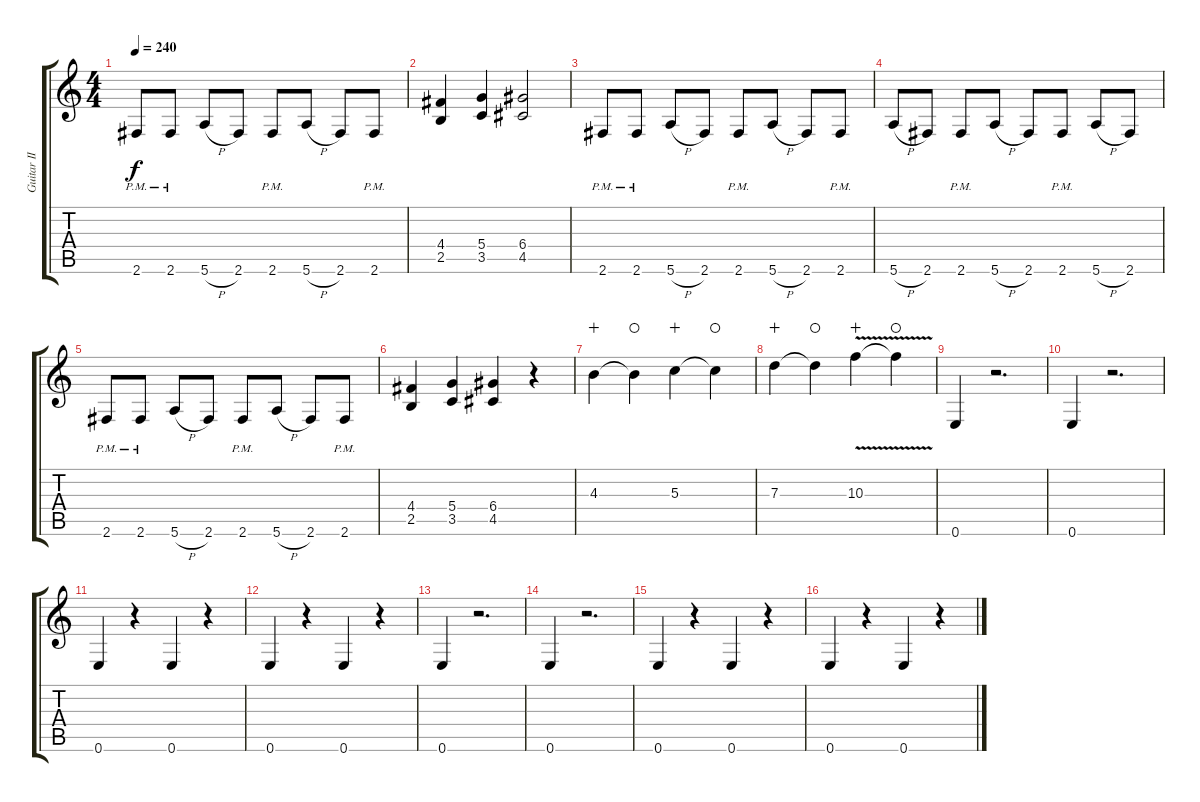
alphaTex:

\track ("Guitar II" "Guitar II") {instrument overdrivenguitar}
\staff {score tabs}
\tuning (E4 B3 G3 D3 A2 E2) {hide}
\ts (4 4)
\tempo 240
\clef g2
\ks c
2.6{pm}.8{dy f} 2.6{pm}.8 5.6{h}.8 2.6.8 2.6{pm}.8 5.6{h}.8 2.6.8 2.6{pm}.8 |
(4.4 2.5).4 (5.4 3.5).4 (6.4 4.5).2 |
2.6{pm}.8 2.6{pm}.8 5.6{h}.8 2.6.8 2.6{pm}.8 5.6{h}.8 2.6.8 2.6{pm}.8 |
5.6{h}.8 2.6.8 2.6{pm}.8 5.6{h}.8 2.6.8 2.6{pm}.8 5.6{h}.8 2.6.8 |
2.6{pm}.8 2.6{pm}.8 5.6{h}.8 2.6.8 2.6{pm}.8 5.6{h}.8 2.6.8 2.6{pm}.8 |
(4.4 2.5).4 (5.4 3.5).4 (6.4 4.5).4 r.4 |
4.3.4{wahc} 4.3{t}.4{waho} 5.3.4{wahc} 5.3{t}.4{waho} |
7.3.4{wahc} 7.3{t}.4{waho} 10.3{v}.4{wahc} 10.3{t}.4{waho} |
0.6.4 r.2{d} |
0.6.4 r.2{d} |
0.6.4 r.4 0.6.4 r.4 |
0.6.4 r.4 0.6.4 r.4 |
0.6.4 r.2{d} |
0.6.4 r.2{d} |
0.6.4 r.4 0.6.4 r.4 |
0.6.4 r.4 0.6.4 r.4
